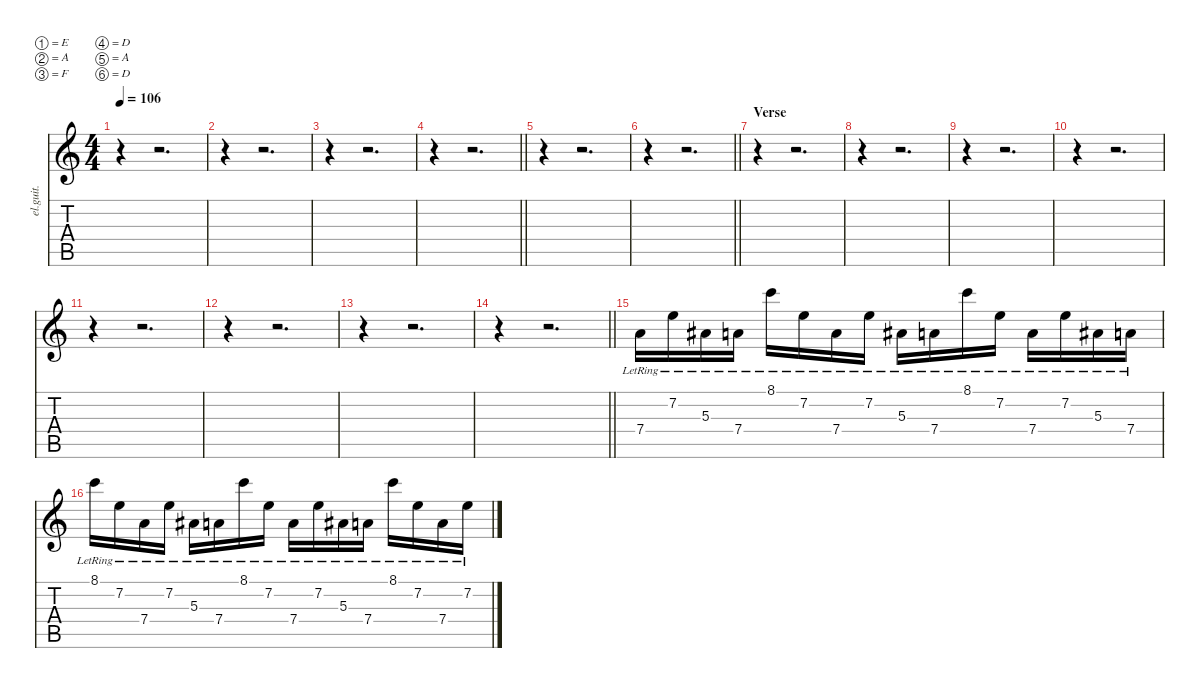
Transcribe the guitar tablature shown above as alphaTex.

\defaultSystemsLayout 4
\hideDynamics
\bracketExtendMode nobrackets
\otherSystemsTrackNameOrientation horizontal
\track ("Track 4" "el.guit.") {instrument electricguitarclean}
\staff {score tabs}
\tuning (E4 A3 F3 D3 A2 D2)
\ts (4 4)
\tempo 106
\clef g2
\ks c
r.4{dy f beam Down} r.2{d beam Down} |
r.4{beam Down} r.2{d beam Down} |
r.4{beam Down} r.2{d beam Down} |
\barLineRight lightlight
r.4{beam Down} r.2{d beam Down} |
r.4{beam Down} r.2{d beam Down} |
\barLineRight lightlight
r.4{beam Down} r.2{d beam Down} |
\section ("" "Verse")
r.4{beam Down} r.2{d beam Down} |
r.4{beam Down} r.2{d beam Down} |
r.4{beam Down} r.2{d beam Down} |
r.4{beam Down} r.2{d beam Down} |
r.4{beam Down} r.2{d beam Down} |
r.4{beam Down} r.2{d beam Down} |
r.4{beam Down} r.2{d beam Down} |
\barLineRight lightlight
r.4{beam Down} r.2{d beam Down} |
\section ("" "")
7.4{lr}.16{beam Down} 7.2{lr}.16{beam Down} 5.3{lr acc #}.16{beam Down} 7.4{lr}.16{beam Down} 8.1{lr}.16{beam Down} 7.2{lr}.16{beam Down} 7.4{lr}.16{beam Down} 7.2{lr}.16{beam Down} 5.3{lr acc #}.16{beam Down} 7.4{lr}.16{beam Down} 8.1{lr}.16{beam Down} 7.2{lr}.16{beam Down} 7.4{lr}.16{beam Down} 7.2{lr}.16{beam Down} 5.3{lr acc #}.16{beam Down} 7.4{lr}.16{beam Down} |
8.1{lr}.16{beam Down} 7.2{lr}.16{beam Down} 7.4{lr}.16{beam Down} 7.2{lr}.16{beam Down} 5.3{lr acc #}.16{beam Down} 7.4{lr}.16{beam Down} 8.1{lr}.16{beam Down} 7.2{lr}.16{beam Down} 7.4{lr}.16{beam Down} 7.2{lr}.16{beam Down} 5.3{lr acc #}.16{beam Down} 7.4{lr}.16{beam Down} 8.1{lr}.16{beam Down} 7.2{lr}.16{beam Down} 7.4{lr}.16{beam Down} 7.2{lr}.16{beam Down}
